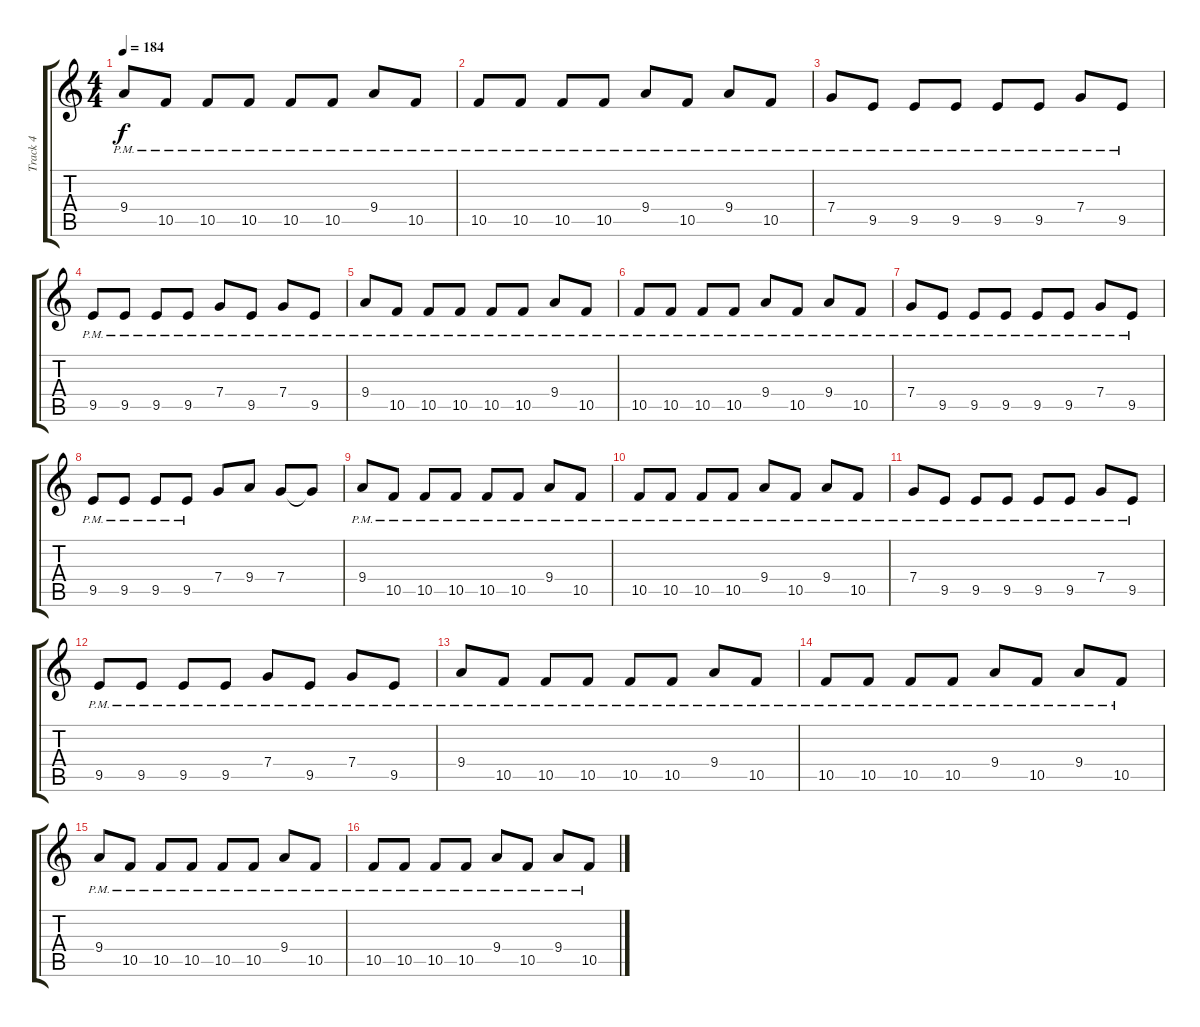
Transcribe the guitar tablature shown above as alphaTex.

\track ("Track 4" "Track 4") {instrument distortionguitar}
\staff {score tabs}
\tuning (D4 A3 F3 C3 G2 C2) {hide}
\ts (4 4)
\tempo 184
\clef g2
\ks c
9.4{pm}.8{dy f} 10.5{pm}.8 10.5{pm}.8 10.5{pm}.8 10.5{pm}.8 10.5{pm}.8 9.4{pm}.8 10.5{pm}.8 |
10.5{pm}.8 10.5{pm}.8 10.5{pm}.8 10.5{pm}.8 9.4{pm}.8 10.5{pm}.8 9.4{pm}.8 10.5{pm}.8 |
7.4{pm}.8 9.5{pm}.8 9.5{pm}.8 9.5{pm}.8 9.5{pm}.8 9.5{pm}.8 7.4{pm}.8 9.5{pm}.8 |
9.5{pm}.8 9.5{pm}.8 9.5{pm}.8 9.5{pm}.8 7.4{pm}.8 9.5{pm}.8 7.4{pm}.8 9.5{pm}.8 |
9.4{pm}.8 10.5{pm}.8 10.5{pm}.8 10.5{pm}.8 10.5{pm}.8 10.5{pm}.8 9.4{pm}.8 10.5{pm}.8 |
10.5{pm}.8 10.5{pm}.8 10.5{pm}.8 10.5{pm}.8 9.4{pm}.8 10.5{pm}.8 9.4{pm}.8 10.5{pm}.8 |
7.4{pm}.8 9.5{pm}.8 9.5{pm}.8 9.5{pm}.8 9.5{pm}.8 9.5{pm}.8 7.4{pm}.8 9.5{pm}.8 |
9.5{pm}.8 9.5{pm}.8 9.5{pm}.8 9.5{pm}.8 7.4.8 9.4.8 7.4.8 7.4{t}.8 |
9.4{pm}.8 10.5{pm}.8 10.5{pm}.8 10.5{pm}.8 10.5{pm}.8 10.5{pm}.8 9.4{pm}.8 10.5{pm}.8 |
10.5{pm}.8 10.5{pm}.8 10.5{pm}.8 10.5{pm}.8 9.4{pm}.8 10.5{pm}.8 9.4{pm}.8 10.5{pm}.8 |
7.4{pm}.8 9.5{pm}.8 9.5{pm}.8 9.5{pm}.8 9.5{pm}.8 9.5{pm}.8 7.4{pm}.8 9.5{pm}.8 |
9.5{pm}.8 9.5{pm}.8 9.5{pm}.8 9.5{pm}.8 7.4{pm}.8 9.5{pm}.8 7.4{pm}.8 9.5{pm}.8 |
9.4{pm}.8 10.5{pm}.8 10.5{pm}.8 10.5{pm}.8 10.5{pm}.8 10.5{pm}.8 9.4{pm}.8 10.5{pm}.8 |
10.5{pm}.8 10.5{pm}.8 10.5{pm}.8 10.5{pm}.8 9.4{pm}.8 10.5{pm}.8 9.4{pm}.8 10.5{pm}.8 |
9.4{pm}.8 10.5{pm}.8 10.5{pm}.8 10.5{pm}.8 10.5{pm}.8 10.5{pm}.8 9.4{pm}.8 10.5{pm}.8 |
10.5{pm}.8 10.5{pm}.8 10.5{pm}.8 10.5{pm}.8 9.4{pm}.8 10.5{pm}.8 9.4{pm}.8 10.5{pm}.8
